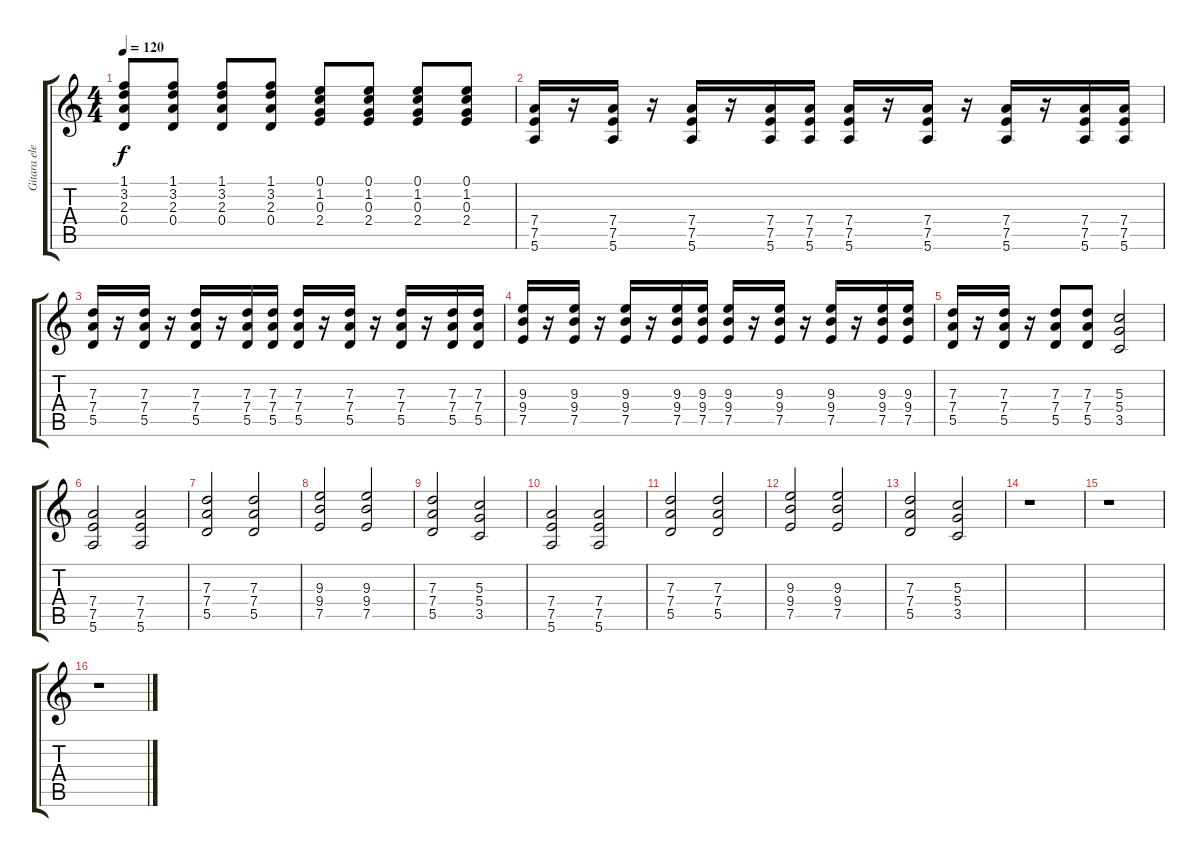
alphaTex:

\track ("Gitara elektryczna" "Gitara ele") {instrument distortionguitar}
\staff {score tabs}
\tuning (E4 B3 G3 D3 A2 E2) {hide}
\ts (4 4)
\tempo 120
\clef g2
\ks c
(1.1 3.2 2.3 0.4).8{dy f} (1.1 3.2 2.3 0.4).8 (1.1 3.2 2.3 0.4).8 (1.1 3.2 2.3 0.4).8 (0.1 1.2 0.3 2.4).8 (0.1 1.2 0.3 2.4).8 (0.1 1.2 0.3 2.4).8 (0.1 1.2 0.3 2.4).8 |
(7.4 7.5 5.6).16{instrument distortionguitar} r.16 (7.4 7.5 5.6).16 r.16 (7.4 7.5 5.6).16 r.16 (7.4 7.5 5.6).16 (7.4 7.5 5.6).16 (7.4 7.5 5.6).16 r.16 (7.4 7.5 5.6).16 r.16 (7.4 7.5 5.6).16 r.16 (7.4 7.5 5.6).16 (7.4 7.5 5.6).16 |
(7.3 7.4 5.5).16 r.16 (7.3 7.4 5.5).16 r.16 (7.3 7.4 5.5).16 r.16 (7.3 7.4 5.5).16 (7.3 7.4 5.5).16 (7.3 7.4 5.5).16 r.16 (7.3 7.4 5.5).16 r.16 (7.3 7.4 5.5).16 r.16 (7.3 7.4 5.5).16 (7.3 7.4 5.5).16 |
(9.3 9.4 7.5).16 r.16 (9.3 9.4 7.5).16 r.16 (9.3 9.4 7.5).16 r.16 (9.3 9.4 7.5).16 (9.3 9.4 7.5).16 (9.3 9.4 7.5).16 r.16 (9.3 9.4 7.5).16 r.16 (9.3 9.4 7.5).16 r.16 (9.3 9.4 7.5).16 (9.3 9.4 7.5).16 |
(7.3 7.4 5.5).16 r.16 (7.3 7.4 5.5).16 r.16 (7.3 7.4 5.5).8 (7.3 7.4 5.5).8 (5.3 5.4 3.5).2 |
(7.4 7.5 5.6).2 (7.4 7.5 5.6).2 |
(7.3 7.4 5.5).2 (7.3 7.4 5.5).2 |
(9.3 9.4 7.5).2 (9.3 9.4 7.5).2 |
(7.3 7.4 5.5).2 (5.3 5.4 3.5).2 |
(7.4 7.5 5.6).2 (7.4 7.5 5.6).2 |
(7.3 7.4 5.5).2 (7.3 7.4 5.5).2 |
(9.3 9.4 7.5).2 (9.3 9.4 7.5).2 |
(7.3 7.4 5.5).2 (5.3 5.4 3.5).2 |
r.1 |
r.1 |
r.1
